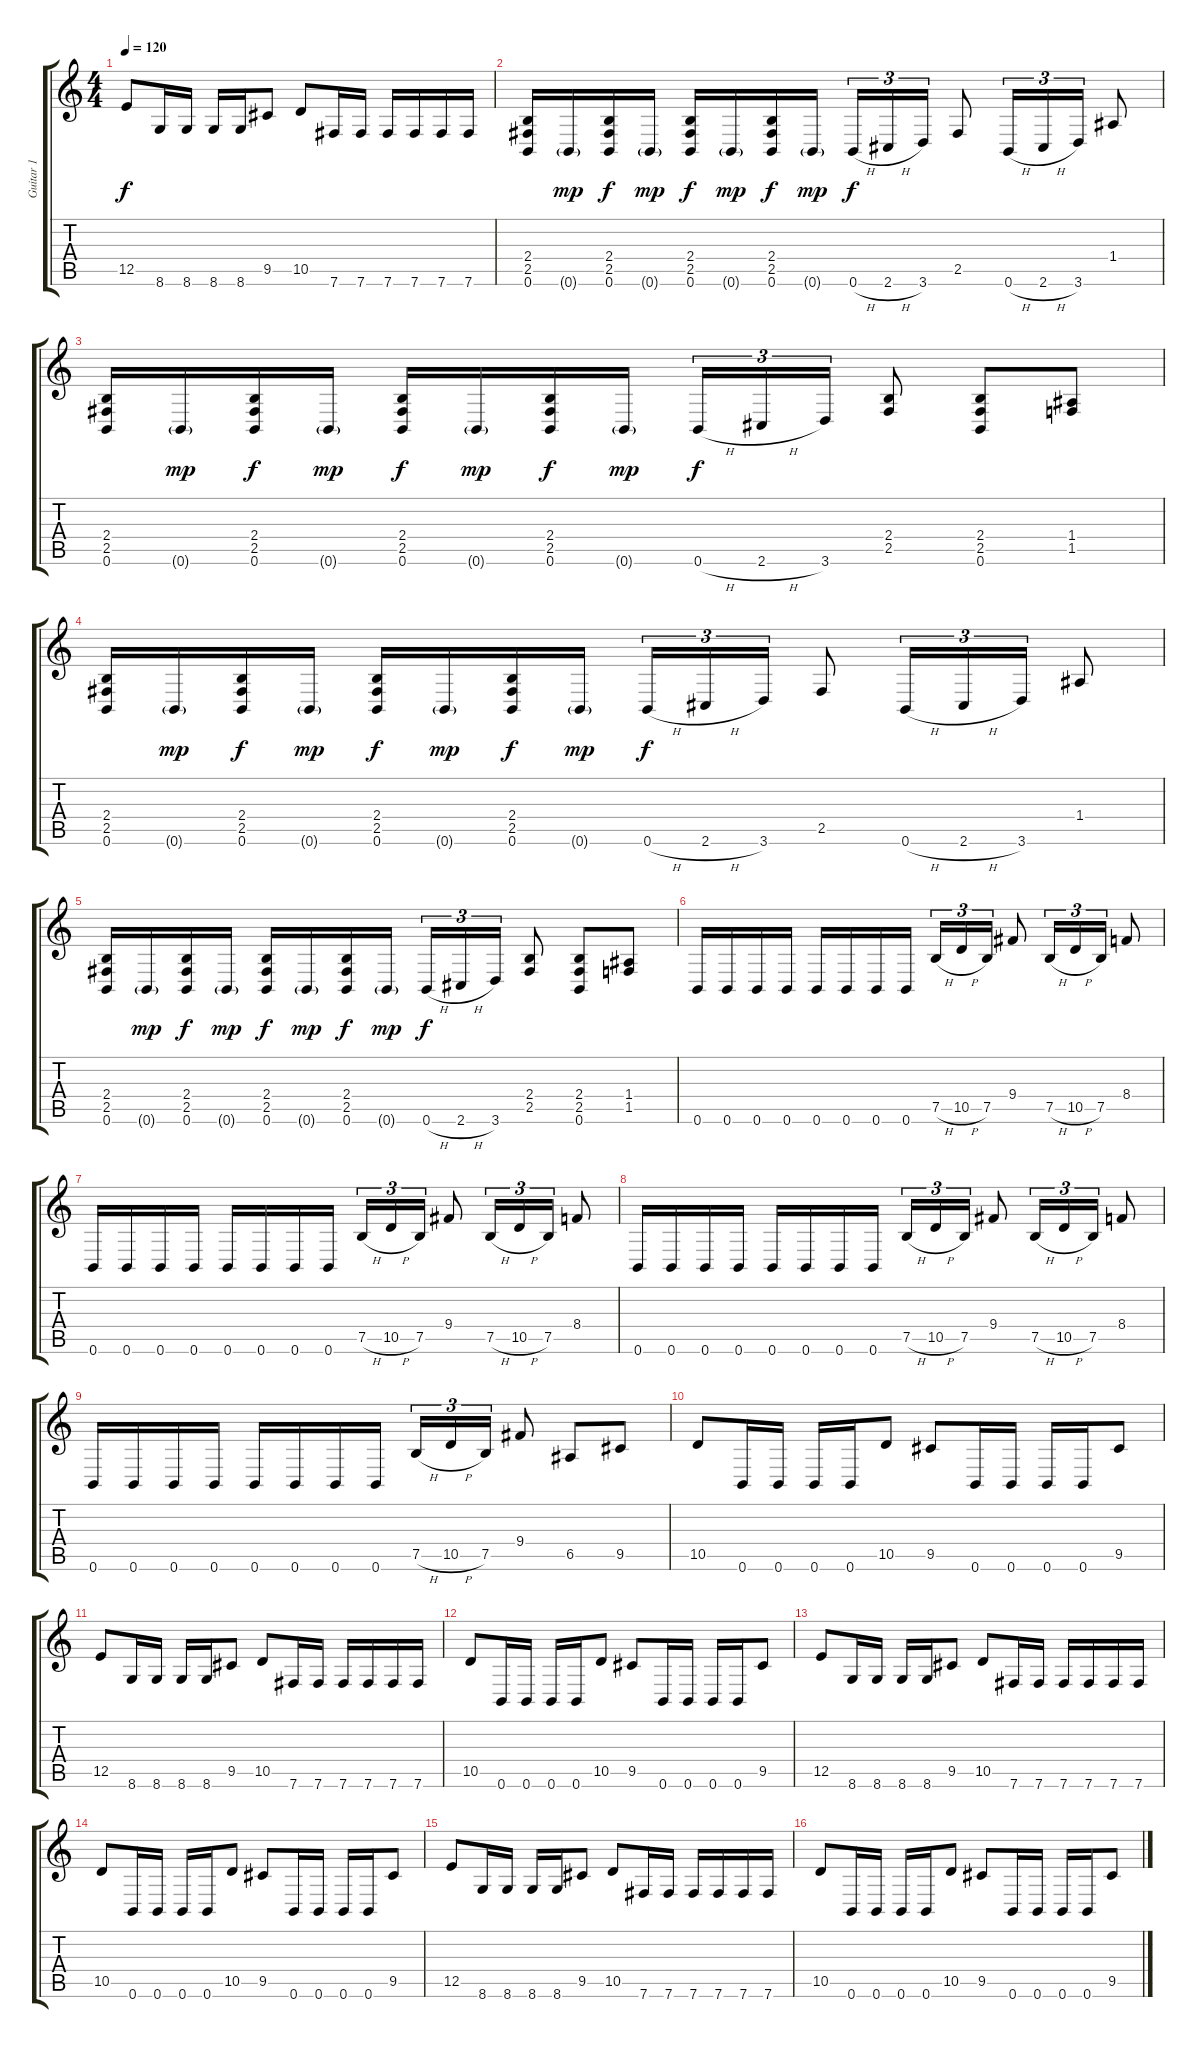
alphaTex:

\track ("Guitar 1" "Guitar 1") {instrument distortionguitar}
\staff {score tabs}
\tuning (B3 Gb3 D3 A2 E2 B1) {hide}
\ts (4 4)
\tempo 120
\clef g2
\ks c
12.5.8{dy f} 8.6.16 8.6.16 8.6.16 8.6.16 9.5.8 10.5.8 7.6.16 7.6.16 7.6.16 7.6.16 7.6.16 7.6.16 |
(2.4 2.5 0.6).16 0.6{g}.16{dy mp} (2.4 2.5 0.6).16{dy f} 0.6{g}.16{dy mp} (2.4 2.5 0.6).16{dy f} 0.6{g}.16{dy mp} (2.4 2.5 0.6).16{dy f} 0.6{g}.16{dy mp} 0.6{h}.16{tu (3 2) dy f} 2.6{h}.16{tu (3 2)} 3.6.16{tu (3 2)} 2.5.8 0.6{h}.16{tu (3 2)} 2.6{h}.16{tu (3 2)} 3.6.16{tu (3 2)} 1.4.8 |
(2.4 2.5 0.6).16 0.6{g}.16{dy mp} (2.4 2.5 0.6).16{dy f} 0.6{g}.16{dy mp} (2.4 2.5 0.6).16{dy f} 0.6{g}.16{dy mp} (2.4 2.5 0.6).16{dy f} 0.6{g}.16{dy mp} 0.6{h}.16{tu (3 2) dy f} 2.6{h}.16{tu (3 2)} 3.6.16{tu (3 2)} (2.4 2.5).8 (2.4 2.5 0.6).8 (1.4 1.5).8 |
(2.4 2.5 0.6).16 0.6{g}.16{dy mp} (2.4 2.5 0.6).16{dy f} 0.6{g}.16{dy mp} (2.4 2.5 0.6).16{dy f} 0.6{g}.16{dy mp} (2.4 2.5 0.6).16{dy f} 0.6{g}.16{dy mp} 0.6{h}.16{tu (3 2) dy f} 2.6{h}.16{tu (3 2)} 3.6.16{tu (3 2)} 2.5.8 0.6{h}.16{tu (3 2)} 2.6{h}.16{tu (3 2)} 3.6.16{tu (3 2)} 1.4.8 |
(2.4 2.5 0.6).16 0.6{g}.16{dy mp} (2.4 2.5 0.6).16{dy f} 0.6{g}.16{dy mp} (2.4 2.5 0.6).16{dy f} 0.6{g}.16{dy mp} (2.4 2.5 0.6).16{dy f} 0.6{g}.16{dy mp} 0.6{h}.16{tu (3 2) dy f} 2.6{h}.16{tu (3 2)} 3.6.16{tu (3 2)} (2.4 2.5).8 (2.4 2.5 0.6).8 (1.4 1.5).8 |
0.6.16 0.6.16 0.6.16 0.6.16 0.6.16 0.6.16 0.6.16 0.6.16 7.5{h}.16{tu (3 2)} 10.5{h}.16{tu (3 2)} 7.5.16{tu (3 2)} 9.4.8 7.5{h}.16{tu (3 2)} 10.5{h}.16{tu (3 2)} 7.5.16{tu (3 2)} 8.4.8 |
0.6.16 0.6.16 0.6.16 0.6.16 0.6.16 0.6.16 0.6.16 0.6.16 7.5{h}.16{tu (3 2)} 10.5{h}.16{tu (3 2)} 7.5.16{tu (3 2)} 9.4.8 7.5{h}.16{tu (3 2)} 10.5{h}.16{tu (3 2)} 7.5.16{tu (3 2)} 8.4.8 |
0.6.16 0.6.16 0.6.16 0.6.16 0.6.16 0.6.16 0.6.16 0.6.16 7.5{h}.16{tu (3 2)} 10.5{h}.16{tu (3 2)} 7.5.16{tu (3 2)} 9.4.8 7.5{h}.16{tu (3 2)} 10.5{h}.16{tu (3 2)} 7.5.16{tu (3 2)} 8.4.8 |
0.6.16 0.6.16 0.6.16 0.6.16 0.6.16 0.6.16 0.6.16 0.6.16 7.5{h}.16{tu (3 2)} 10.5{h}.16{tu (3 2)} 7.5.16{tu (3 2)} 9.4.8 6.5.8 9.5.8 |
10.5.8 0.6.16 0.6.16 0.6.16 0.6.16 10.5.8 9.5.8 0.6.16 0.6.16 0.6.16 0.6.16 9.5.8 |
12.5.8 8.6.16 8.6.16 8.6.16 8.6.16 9.5.8 10.5.8 7.6.16 7.6.16 7.6.16 7.6.16 7.6.16 7.6.16 |
10.5.8 0.6.16 0.6.16 0.6.16 0.6.16 10.5.8 9.5.8 0.6.16 0.6.16 0.6.16 0.6.16 9.5.8 |
12.5.8 8.6.16 8.6.16 8.6.16 8.6.16 9.5.8 10.5.8 7.6.16 7.6.16 7.6.16 7.6.16 7.6.16 7.6.16 |
10.5.8 0.6.16 0.6.16 0.6.16 0.6.16 10.5.8 9.5.8 0.6.16 0.6.16 0.6.16 0.6.16 9.5.8 |
12.5.8 8.6.16 8.6.16 8.6.16 8.6.16 9.5.8 10.5.8 7.6.16 7.6.16 7.6.16 7.6.16 7.6.16 7.6.16 |
10.5.8 0.6.16 0.6.16 0.6.16 0.6.16 10.5.8 9.5.8 0.6.16 0.6.16 0.6.16 0.6.16 9.5.8
